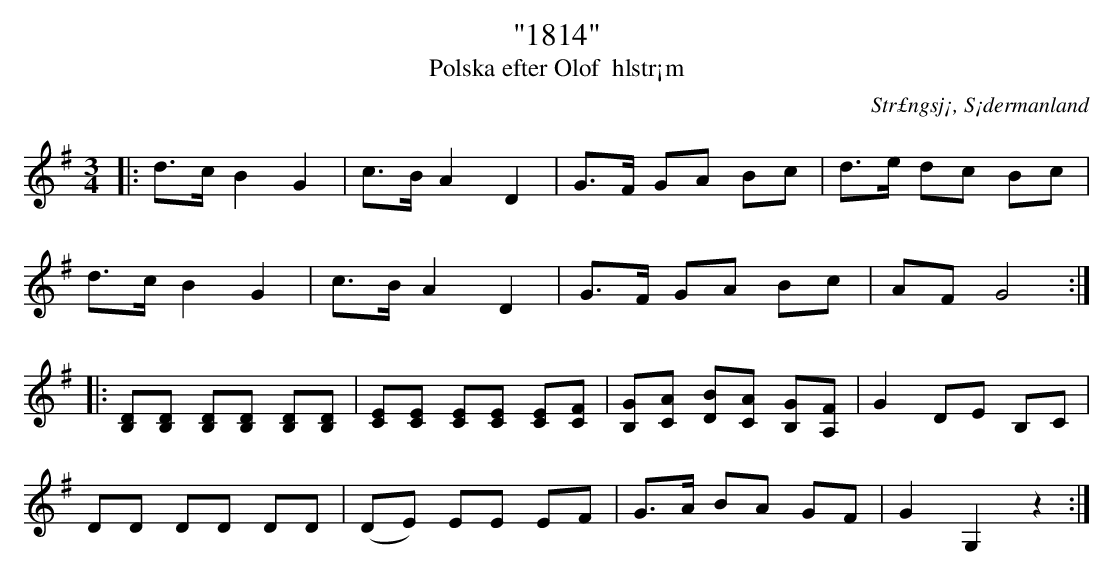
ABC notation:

X:1
T: "1814"
T: Polska efter Olof  hlstr¡m
O: Str£ngsj¡, S¡dermanland
M: 3/4
L: 1/16
K: G
|: d3c B4 G4 | c3B A4 D4 | G3F G2A2 B2c2 | d3e d2c2 B2c2 |
d3c B4 G4 | c3B A4 D4 | G3F G2A2 B2c2 | A2F2 G8 :|
|: [D2B,2][D2B,2] [D2B,2][D2B,2] [D2B,2][D2B,2] | [C2E2][C2E2] [C2E2][C2E2] [C2E2][C2F2] | [B,2G2][C2A2] [D2B2][C2A2] [B,2G2][A,2F2] | G4 D2E2 B,2C2 |
D2D2 D2D2 D2D2 | (D2E2) E2E2 E2F2 | G2>A2 B2A2 G2F2 | G4 G,4 z4 :|
